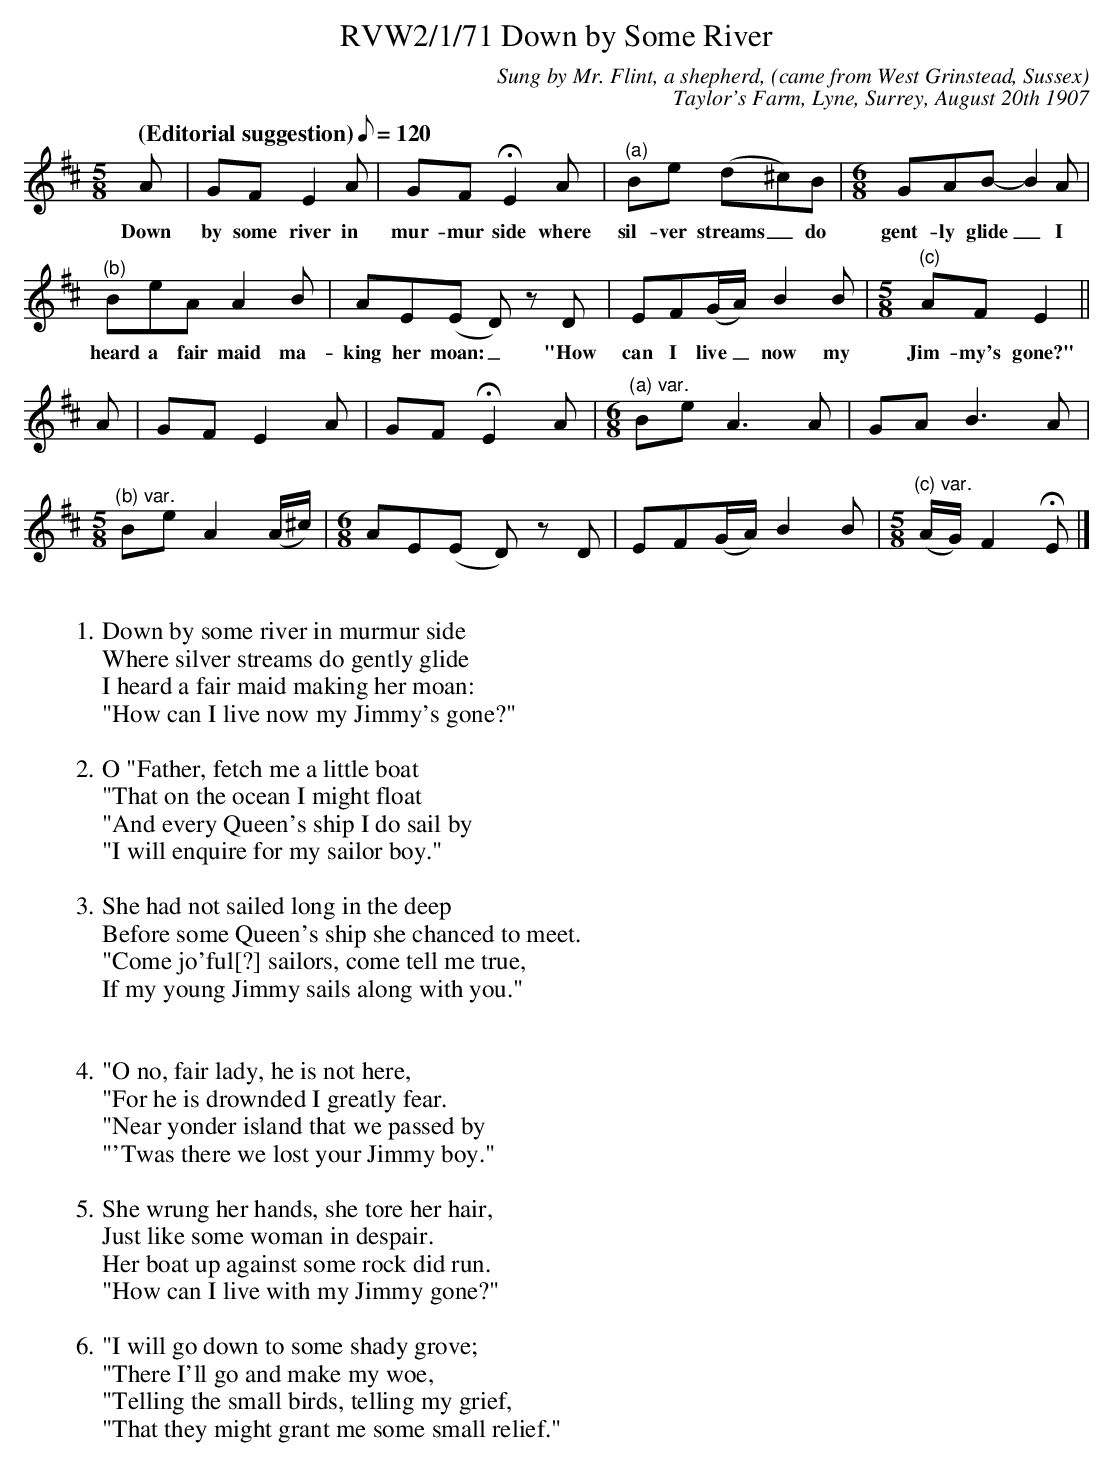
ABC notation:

X:1
T:RVW2/1/71 Down by Some River
C:Sung by Mr. Flint, a shepherd, (came from West Grinstead, Sussex)
C:Taylor's Farm, Lyne, Surrey, August 20th 1907
L:1/8
Q:"(Editorial suggestion)" 1/8=120
M:5/8
K:Edor
A | GF E2 A | GF HE2 A |"^(a)" Be (d^c)B |[M:6/8] GAB-B2 A |
w: Down by some river in mur-mur side where sil-ver streams_ do gent-ly glide_ I
"^(b)" BeA A2 B |AE(E D) z D | EF(G/A/) B2 B |[M:5/8]"^(c)" AF E2 ||
w: heard a fair maid ma-king her moan:_ "How can I live_ now my Jim-my's gone?"
A | GF E2 A | GF HE2 A |[M:6/8]"^(a) var." Be A3 A | GA B3 A |
[M:5/8]"^(b) var." Be A2 (A/^c/) |[M:6/8] AE(E D) z D |EF(G/A/) B2 B |\
[M:5/8]"^(c) var." (A/G/) F2 HE |]
W:
W: 1.Down by some river in murmur side
W: Where silver streams do gently glide
W: I heard a fair maid making her moan:
W: "How can I live now my Jimmy's gone?"
W:
W: 2.O "Father, fetch me a little boat
W: "That on the ocean I might float
W: "And every Queen's ship I do sail by
W: "I will enquire for my sailor boy."
W:
W: 3.She had not sailed long in the deep
W: Before some Queen's ship she chanced to meet.
W: "Come jo'ful[?] sailors, come tell me true,
W: If my young Jimmy sails along with you."
W:
W:
W: 4. "O no, fair lady, he is not here,
W: "For he is drownded I greatly fear.
W: "Near yonder island that we passed by
W: "'Twas there we lost your Jimmy boy."
W:
W: 5.She wrung her hands, she tore her hair,
W: Just like some woman in despair.
W: Her boat up against some rock did run.
W: "How can I live with my Jimmy gone?"
W:
W: 6."I will go down to some shady grove;
W: "There I'll go and make my woe,
W: "Telling the small birds, telling my grief,
W: "That they might grant me some small relief."
